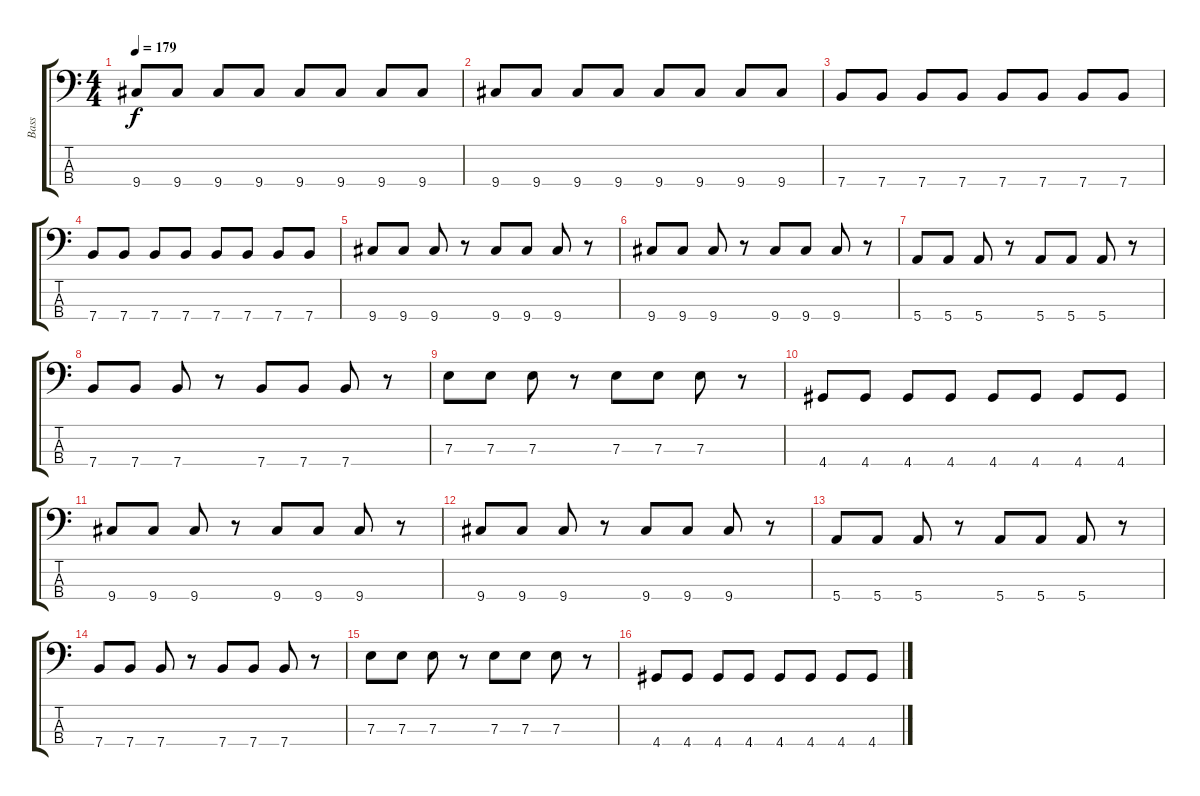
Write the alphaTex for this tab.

\track ("Bass" "Bass") {instrument electricbassfinger}
\staff {score tabs}
\tuning (G2 D2 A1 E1) {hide}
\ts (4 4)
\tempo 179
\clef f4
\ks c
9.4.8{dy f} 9.4.8 9.4.8 9.4.8 9.4.8 9.4.8 9.4.8 9.4.8 |
9.4.8 9.4.8 9.4.8 9.4.8 9.4.8 9.4.8 9.4.8 9.4.8 |
7.4.8 7.4.8 7.4.8 7.4.8 7.4.8 7.4.8 7.4.8 7.4.8 |
7.4.8 7.4.8 7.4.8 7.4.8 7.4.8 7.4.8 7.4.8 7.4.8 |
9.4.8 9.4.8 9.4.8 r.8 9.4.8 9.4.8 9.4.8 r.8 |
9.4.8 9.4.8 9.4.8 r.8 9.4.8 9.4.8 9.4.8 r.8 |
5.4.8 5.4.8 5.4.8 r.8 5.4.8 5.4.8 5.4.8 r.8 |
7.4.8 7.4.8 7.4.8 r.8 7.4.8 7.4.8 7.4.8 r.8 |
7.3.8 7.3.8 7.3.8 r.8 7.3.8 7.3.8 7.3.8 r.8 |
4.4.8 4.4.8 4.4.8 4.4.8 4.4.8 4.4.8 4.4.8 4.4.8 |
9.4.8 9.4.8 9.4.8 r.8 9.4.8 9.4.8 9.4.8 r.8 |
9.4.8 9.4.8 9.4.8 r.8 9.4.8 9.4.8 9.4.8 r.8 |
5.4.8 5.4.8 5.4.8 r.8 5.4.8 5.4.8 5.4.8 r.8 |
7.4.8 7.4.8 7.4.8 r.8 7.4.8 7.4.8 7.4.8 r.8 |
7.3.8 7.3.8 7.3.8 r.8 7.3.8 7.3.8 7.3.8 r.8 |
4.4.8 4.4.8 4.4.8 4.4.8 4.4.8 4.4.8 4.4.8 4.4.8
